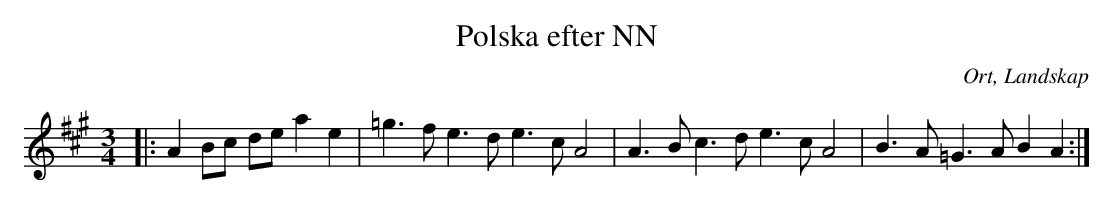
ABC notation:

X:1
T:Polska efter NN
O:Ort, Landskap
M:3/4
L:1/8
K:A
|: A2 Bc de a2 e2 | =g3f e3d e3c A4 | A3B c3d e3c A4 |B3A =G3A B2 A2:|
